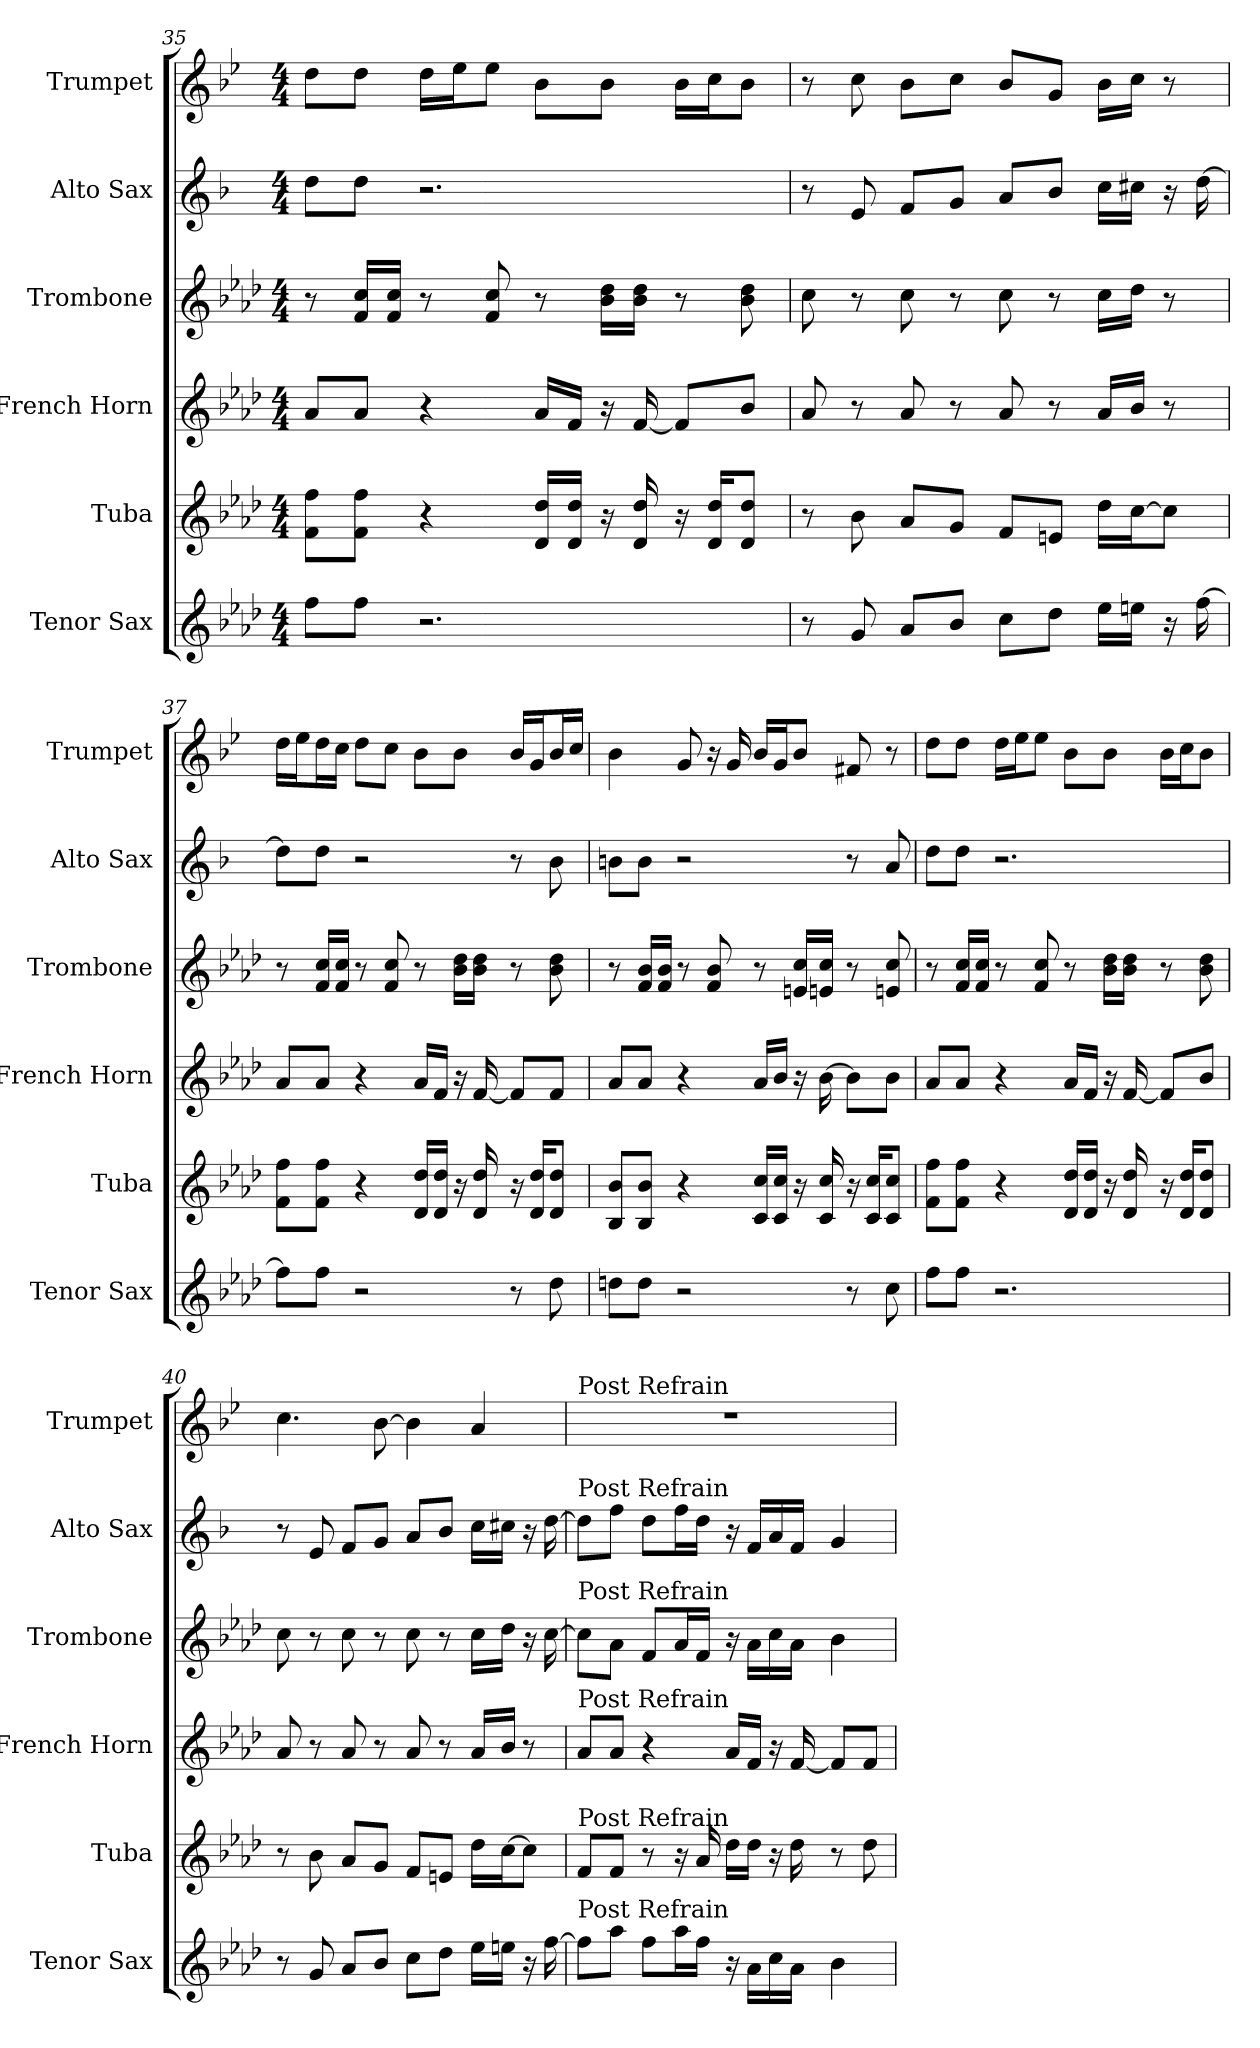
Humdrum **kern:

**kern	**kern	**kern	**kern	**kern	**kern
*part6	*part5	*part4	*part3	*part2	*part1
*staff6	*staff5	*staff4	*staff3	*staff2	*staff1
*I"Tenor Sax	*I"Tuba	*I"French Horn	*I"Trombone	*I"Alto Sax	*I"Trumpet
*I'Tenor Sax	*I'Tuba	*I'French Horn	*I'Trombone	*I'Alto Sax	*I'Trumpet
*clefG2	*clefG2	*clefG2	*clefG2	*clefG2	*clefG2
*ITrd8c14	*ITrd15c26	*ITrd8c14	*ITrd8c14	*ITrd5c9	*ITrd1c2
*k[b-e-a-d-]	*k[b-e-a-d-]	*k[b-e-a-d-]	*k[b-e-a-d-]	*k[b-e-a-d-]	*k[b-e-a-d-]
*M4/4	*M4/4	*M4/4	*M4/4	*M4/4	*M4/4
=35	=35	=35	=35	=35	=35
8fL	8FF 8FL	8A-L	8r	8fL	8ccL
8fJ	8FF 8FJ	8A-J	16F 16cLL	8fJ	8ccJ
.	.	.	16F 16cJJ	.	.
2.r	4r	4r	8r	2.r	16ccLL
.	.	.	.	.	16dd-J
.	.	.	8F 8c	.	8dd-J
.	16DD- 16D-LL	16A-LL	8r	.	8a-L
.	16DD- 16D-JJ	16FJJ	.	.	.
.	16r	16r	16B- 16d-LL	.	8a-J
.	16DD- 16D-	[16F	16B- 16d-JJ	.	.
.	16r	8FL]	8r	.	16a-LL
.	16DD- 16D-KL	.	.	.	16b-J
.	8DD- 8D-J	8B-J	8B- 8d-	.	8a-J
=36	=36	=36	=36	=36	=36
8r	8r	8A-	8c	8r	8r
8G	8BB-	8r	8r	8G	8b-
8A-L	8AA-L	8A-	8c	8A-L	8a-L
8B-J	8GGJ	8r	8r	8B-J	8b-J
8cL	8FFL	8A-	8c	8cL	8a-L
8d-J	8EEnJ	8r	8r	8d-J	8fJ
16e-LL	16D-LL	16A-LL	16cLL	16e-LL	16a-LL
16enJJ	[16CJ	16B-JJ	16d-JJ	16enJJ	16b-JJ
16r	8CJ]	8r	8r	16r	8r
[16f	.	.	.	[16f	.
=37	=37	=37	=37	=37	=37
8fL]	8FF 8FL	8A-L	8r	8fL]	16ccLL
.	.	.	.	.	16dd-J
8fJ	8FF 8FJ	8A-J	16F 16cLL	8fJ	16ccL
.	.	.	16F 16cJJ	.	16b-JJ
2r	4r	4r	8r	2r	8ccL
.	.	.	8F 8c	.	8b-J
.	16DD- 16D-LL	16A-LL	8r	.	8a-L
.	16DD- 16D-JJ	16FJJ	.	.	.
.	16r	16r	16B- 16d-LL	.	8a-J
.	16DD- 16D-	[16F	16B- 16d-JJ	.	.
8r	16r	8FL]	8r	8r	16a-LL
.	16DD- 16D-KL	.	.	.	16fJ
8d-	8DD- 8D-J	8FJ	8B- 8d-	8d-	16a-L
.	.	.	.	.	16b-JJ
=38	=38	=38	=38	=38	=38
8dnL	8BBB- 8BB-L	8A-L	8r	8dnL	4a-
8dJ	8BBB- 8BB-J	8A-J	16F 16B-LL	8dJ	.
.	.	.	16F 16B-JJ	.	.
2r	4r	4r	8r	2r	8f
.	.	.	8F 8B-	.	16r
.	.	.	.	.	16f
.	16CC 16CLL	16A-LL	8r	.	16a-LL
.	16CC 16CJJ	16B-JJ	.	.	16fJ
.	16r	16r	16En 16cLL	.	8a-J
.	16CC 16C	[16B-	16En 16cJJ	.	.
8r	16r	8B-L]	8r	8r	8en
.	16CC 16CKL	.	.	.	.
8c	8CC 8CJ	8B-J	8En 8c	8c	8r
=39	=39	=39	=39	=39	=39
8fL	8FF 8FL	8A-L	8r	8fL	8ccL
8fJ	8FF 8FJ	8A-J	16F 16cLL	8fJ	8ccJ
.	.	.	16F 16cJJ	.	.
2.r	4r	4r	8r	2.r	16ccLL
.	.	.	.	.	16dd-J
.	.	.	8F 8c	.	8dd-J
.	16DD- 16D-LL	16A-LL	8r	.	8a-L
.	16DD- 16D-JJ	16FJJ	.	.	.
.	16r	16r	16B- 16d-LL	.	8a-J
.	16DD- 16D-	[16F	16B- 16d-JJ	.	.
.	16r	8FL]	8r	.	16a-LL
.	16DD- 16D-KL	.	.	.	16b-J
.	8DD- 8D-J	8B-J	8B- 8d-	.	8a-J
=40	=40	=40	=40	=40	=40
8r	8r	8A-	8c	8r	4.b-
8G	8BB-	8r	8r	8G	.
8A-L	8AA-L	8A-	8c	8A-L	.
8B-J	8GGJ	8r	8r	8B-J	[8a-
8cL	8FFL	8A-	8c	8cL	4a-]
8d-J	8EEnJ	8r	8r	8d-J	.
16e-LL	16D-LL	16A-LL	16cLL	16e-LL	4g
16enJJ	[16CJ	16B-JJ	16d-JJ	16enJJ	.
16r	8CJ]	8r	16r	16r	.
[16f	.	.	[16c	[16f	.
=41	=41	=41	=41	=41	=41
!	!	!	!	!	!LO:TX:a:t=Post Refrain
!	!	!	!	!LO:TX:a:t=Post Refrain	!
!	!	!	!LO:TX:a:t=Post Refrain	!	!
!	!	!LO:TX:a:t=Post Refrain	!	!	!
!	!LO:TX:a:t=Post Refrain	!	!	!	!
!LO:TX:a:t=Post Refrain	!	!	!	!	!
8fL]	8FFL	8A-L	8cL]	8fL]	1r
8a-J	8FFJ	8A-J	8A-J	8a-J	.
8fL	8r	4r	8FL	8fL	.
16a-L	16r	.	16A-L	16a-L	.
16fJJ	16AA-	.	16FJJ	16fJJ	.
16r	16D-LL	16A-LL	16r	16r	.
16A-LL	16D-JJ	16FJJ	16A-LL	16A-LL	.
16c	16r	16r	16c	16c	.
16A-JJ	16D-	[16F	16A-JJ	16A-JJ	.
4B-	8r	8FL]	4B-	4B-	.
.	8D-	8FJ	.	.	.
=	=	=	=	=	=
*-	*-	*-	*-	*-	*-
